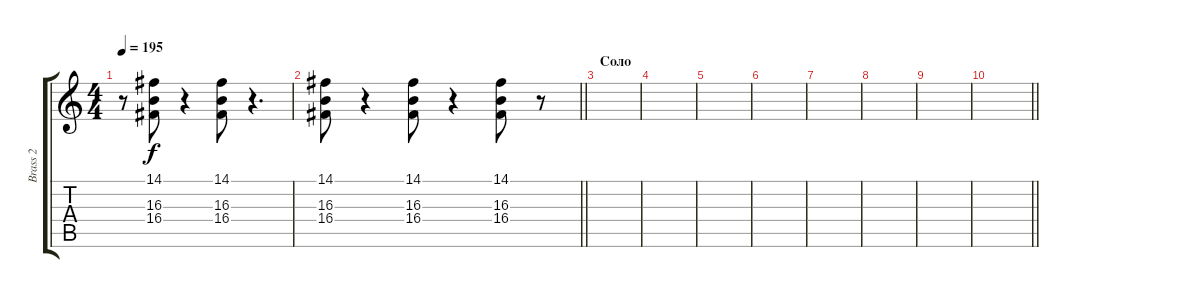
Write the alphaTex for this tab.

\track ("Brass 2" "Brass 2") {instrument synthbrass1}
\staff {score tabs}
\tuning (E4 B3 G3 D3 A2 E2) {hide}
\ts (4 4)
\tempo 195
\clef g2
\ks c
r.8{dy f} (14.1 16.3 16.4).8 r.4 (14.1 16.3 16.4).8 r.4{d} |
\barLineRight lightlight
(14.1 16.3 16.4).8 r.4 (14.1 16.3 16.4).8 r.4 (14.1 16.3 16.4).8 r.8 |
\section ("" "Соло")
|
|
|
|
|
|
|
\barLineRight lightlight
